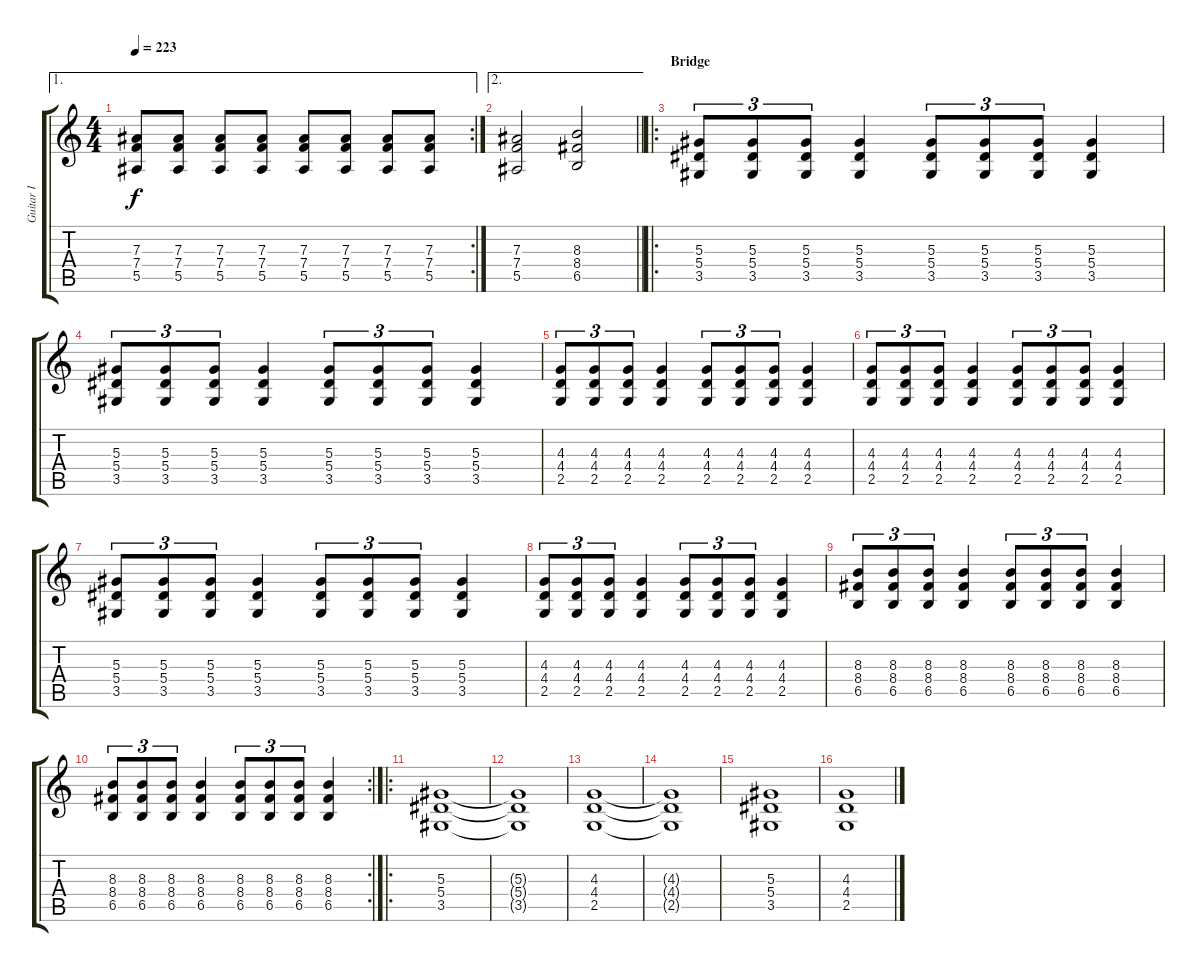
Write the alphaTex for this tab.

\track ("Guitar I" "Guitar I") {instrument overdrivenguitar}
\staff {score tabs}
\tuning (C4 G3 Eb3 Bb2 F2 C2) {hide}
\ae 1
\rc 2
\ts (4 4)
\tempo 223
\clef g2
\ks c
(7.3 7.4 5.5).8{dy f} (7.3 7.4 5.5).8 (7.3 7.4 5.5).8 (7.3 7.4 5.5).8 (7.3 7.4 5.5).8 (7.3 7.4 5.5).8 (7.3 7.4 5.5).8 (7.3 7.4 5.5).8 |
\ae 2
\barLineRight lightlight
(7.3 7.4 5.5).2 (8.3 8.4 6.5).2 |
\ro
\section ("" "Bridge")
(5.3 5.4 3.5).8{tu (3 2)} (5.3 5.4 3.5).8{tu (3 2)} (5.3 5.4 3.5).8{tu (3 2)} (5.3 5.4 3.5).4 (5.3 5.4 3.5).8{tu (3 2)} (5.3 5.4 3.5).8{tu (3 2)} (5.3 5.4 3.5).8{tu (3 2)} (5.3 5.4 3.5).4 |
(5.3 5.4 3.5).8{tu (3 2)} (5.3 5.4 3.5).8{tu (3 2)} (5.3 5.4 3.5).8{tu (3 2)} (5.3 5.4 3.5).4 (5.3 5.4 3.5).8{tu (3 2)} (5.3 5.4 3.5).8{tu (3 2)} (5.3 5.4 3.5).8{tu (3 2)} (5.3 5.4 3.5).4 |
(4.3 4.4 2.5).8{tu (3 2)} (4.3 4.4 2.5).8{tu (3 2)} (4.3 4.4 2.5).8{tu (3 2)} (4.3 4.4 2.5).4 (4.3 4.4 2.5).8{tu (3 2)} (4.3 4.4 2.5).8{tu (3 2)} (4.3 4.4 2.5).8{tu (3 2)} (4.3 4.4 2.5).4 |
(4.3 4.4 2.5).8{tu (3 2)} (4.3 4.4 2.5).8{tu (3 2)} (4.3 4.4 2.5).8{tu (3 2)} (4.3 4.4 2.5).4 (4.3 4.4 2.5).8{tu (3 2)} (4.3 4.4 2.5).8{tu (3 2)} (4.3 4.4 2.5).8{tu (3 2)} (4.3 4.4 2.5).4 |
(5.3 5.4 3.5).8{tu (3 2)} (5.3 5.4 3.5).8{tu (3 2)} (5.3 5.4 3.5).8{tu (3 2)} (5.3 5.4 3.5).4 (5.3 5.4 3.5).8{tu (3 2)} (5.3 5.4 3.5).8{tu (3 2)} (5.3 5.4 3.5).8{tu (3 2)} (5.3 5.4 3.5).4 |
(4.3 4.4 2.5).8{tu (3 2)} (4.3 4.4 2.5).8{tu (3 2)} (4.3 4.4 2.5).8{tu (3 2)} (4.3 4.4 2.5).4 (4.3 4.4 2.5).8{tu (3 2)} (4.3 4.4 2.5).8{tu (3 2)} (4.3 4.4 2.5).8{tu (3 2)} (4.3 4.4 2.5).4 |
(8.3 8.4 6.5).8{tu (3 2)} (8.3 8.4 6.5).8{tu (3 2)} (8.3 8.4 6.5).8{tu (3 2)} (8.3 8.4 6.5).4 (8.3 8.4 6.5).8{tu (3 2)} (8.3 8.4 6.5).8{tu (3 2)} (8.3 8.4 6.5).8{tu (3 2)} (8.3 8.4 6.5).4 |
\rc 2
(8.3 8.4 6.5).8{tu (3 2)} (8.3 8.4 6.5).8{tu (3 2)} (8.3 8.4 6.5).8{tu (3 2)} (8.3 8.4 6.5).4 (8.3 8.4 6.5).8{tu (3 2)} (8.3 8.4 6.5).8{tu (3 2)} (8.3 8.4 6.5).8{tu (3 2)} (8.3 8.4 6.5).4 |
\ro
(5.3 5.4 3.5).1 |
(5.3{t} 5.4{t} 3.5{t}).1 |
(4.3 4.4 2.5).1 |
(4.3{t} 4.4{t} 2.5{t}).1 |
(5.3 5.4 3.5).1 |
(4.3 4.4 2.5).1
